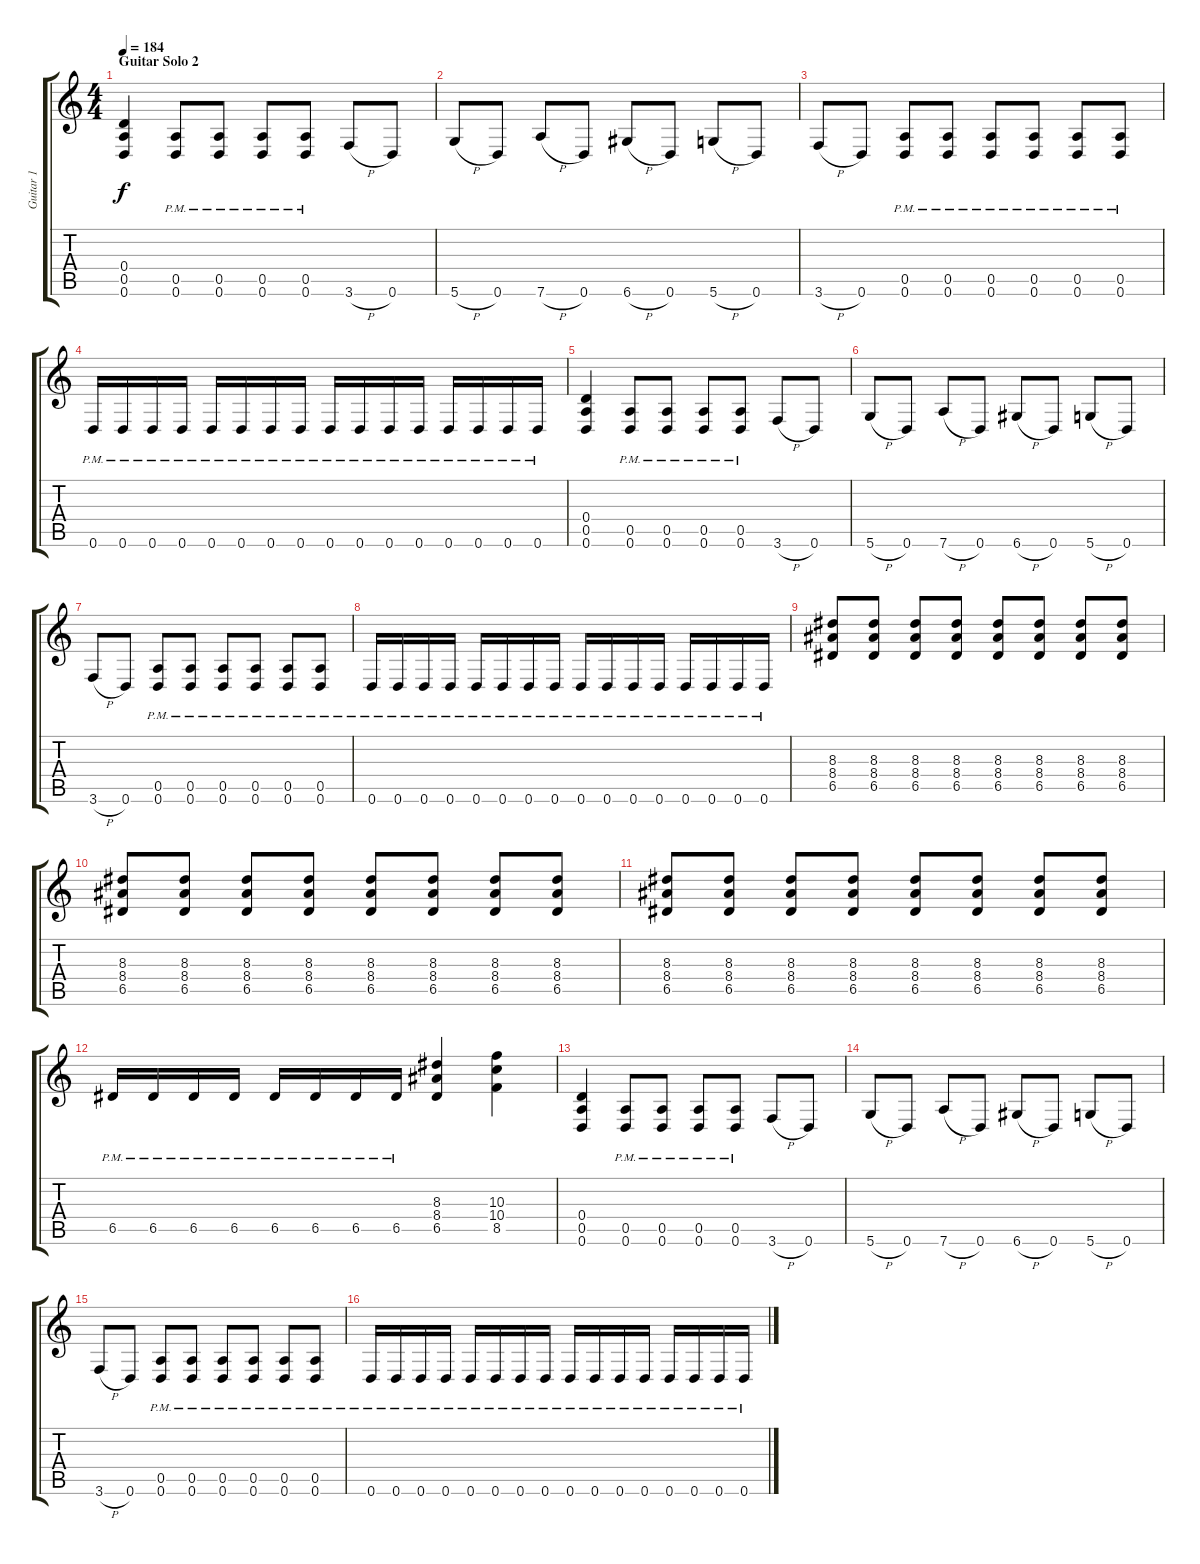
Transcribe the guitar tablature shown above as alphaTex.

\track ("Guitar 1" "Guitar 1") {instrument distortionguitar}
\staff {score tabs}
\tuning (E4 B3 G3 D3 A2 D2) {hide}
\ts (4 4)
\section ("" "Guitar Solo 2")
\tempo 184
\clef g2
\ks c
(0.4 0.5 0.6).4{dy f} (0.5{pm} 0.6{pm}).8 (0.5{pm} 0.6{pm}).8 (0.5{pm} 0.6{pm}).8 (0.5{pm} 0.6{pm}).8 3.6{h}.8 0.6.8 |
5.6{h}.8 0.6.8 7.6{h}.8 0.6.8 6.6{h}.8 0.6.8 5.6{h}.8 0.6.8 |
3.6{h}.8 0.6.8 (0.5{pm} 0.6{pm}).8 (0.5{pm} 0.6{pm}).8 (0.5{pm} 0.6{pm}).8 (0.5{pm} 0.6{pm}).8 (0.5{pm} 0.6{pm}).8 (0.5{pm} 0.6{pm}).8 |
0.6{pm}.16 0.6{pm}.16 0.6{pm}.16 0.6{pm}.16 0.6{pm}.16 0.6{pm}.16 0.6{pm}.16 0.6{pm}.16 0.6{pm}.16 0.6{pm}.16 0.6{pm}.16 0.6{pm}.16 0.6{pm}.16 0.6{pm}.16 0.6{pm}.16 0.6{pm}.16 |
(0.4 0.5 0.6).4 (0.5{pm} 0.6{pm}).8 (0.5{pm} 0.6{pm}).8 (0.5{pm} 0.6{pm}).8 (0.5{pm} 0.6{pm}).8 3.6{h}.8 0.6.8 |
5.6{h}.8 0.6.8 7.6{h}.8 0.6.8 6.6{h}.8 0.6.8 5.6{h}.8 0.6.8 |
3.6{h}.8 0.6.8 (0.5{pm} 0.6{pm}).8 (0.5{pm} 0.6{pm}).8 (0.5{pm} 0.6{pm}).8 (0.5{pm} 0.6{pm}).8 (0.5{pm} 0.6{pm}).8 (0.5{pm} 0.6{pm}).8 |
0.6{pm}.16 0.6{pm}.16 0.6{pm}.16 0.6{pm}.16 0.6{pm}.16 0.6{pm}.16 0.6{pm}.16 0.6{pm}.16 0.6{pm}.16 0.6{pm}.16 0.6{pm}.16 0.6{pm}.16 0.6{pm}.16 0.6{pm}.16 0.6{pm}.16 0.6{pm}.16 |
(8.3 8.4 6.5).8 (8.3 8.4 6.5).8 (8.3 8.4 6.5).8 (8.3 8.4 6.5).8 (8.3 8.4 6.5).8 (8.3 8.4 6.5).8 (8.3 8.4 6.5).8 (8.3 8.4 6.5).8 |
(8.3 8.4 6.5).8 (8.3 8.4 6.5).8 (8.3 8.4 6.5).8 (8.3 8.4 6.5).8 (8.3 8.4 6.5).8 (8.3 8.4 6.5).8 (8.3 8.4 6.5).8 (8.3 8.4 6.5).8 |
(8.3 8.4 6.5).8 (8.3 8.4 6.5).8 (8.3 8.4 6.5).8 (8.3 8.4 6.5).8 (8.3 8.4 6.5).8 (8.3 8.4 6.5).8 (8.3 8.4 6.5).8 (8.3 8.4 6.5).8 |
6.5{pm}.16 6.5{pm}.16 6.5{pm}.16 6.5{pm}.16 6.5{pm}.16 6.5{pm}.16 6.5{pm}.16 6.5{pm}.16 (8.3 8.4 6.5).4 (10.3 10.4 8.5).4 |
(0.4 0.5 0.6).4 (0.5{pm} 0.6{pm}).8 (0.5{pm} 0.6{pm}).8 (0.5{pm} 0.6{pm}).8 (0.5{pm} 0.6{pm}).8 3.6{h}.8 0.6.8 |
5.6{h}.8 0.6.8 7.6{h}.8 0.6.8 6.6{h}.8 0.6.8 5.6{h}.8 0.6.8 |
3.6{h}.8 0.6.8 (0.5{pm} 0.6{pm}).8 (0.5{pm} 0.6{pm}).8 (0.5{pm} 0.6{pm}).8 (0.5{pm} 0.6{pm}).8 (0.5{pm} 0.6{pm}).8 (0.5{pm} 0.6{pm}).8 |
0.6{pm}.16 0.6{pm}.16 0.6{pm}.16 0.6{pm}.16 0.6{pm}.16 0.6{pm}.16 0.6{pm}.16 0.6{pm}.16 0.6{pm}.16 0.6{pm}.16 0.6{pm}.16 0.6{pm}.16 0.6{pm}.16 0.6{pm}.16 0.6{pm}.16 0.6{pm}.16
